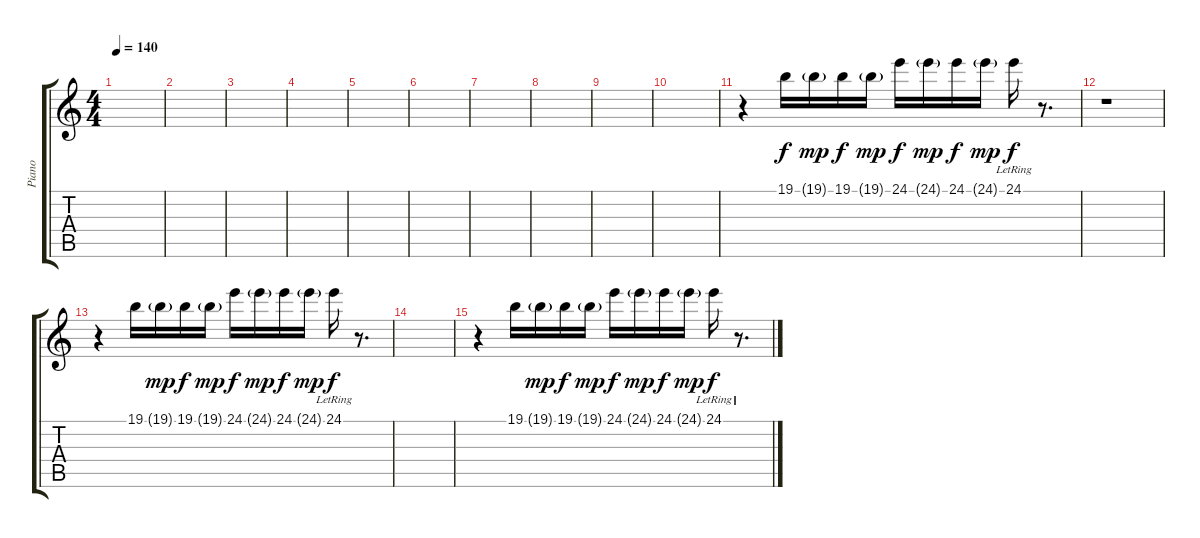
\track ("Piano" "Piano") {instrument acousticgrandpiano}
\staff {score tabs}
\tuning (E4 B3 G3 D3 A2 E2) {hide}
\ts (4 4)
\tempo 140
\clef g2
\ks c
|
|
|
|
|
|
|
|
|
|
r.4 19.1.16 19.1{g}.16{dy mp} 19.1.16{dy f} 19.1{g}.16{dy mp} 24.1.16{dy f} 24.1{g}.16{dy mp} 24.1.16{dy f} 24.1{g}.16{dy mp} 24.1{lr}.16{dy f} r.8{d} |
r.1 |
r.4 19.1.16 19.1{g}.16{dy mp} 19.1.16{dy f} 19.1{g}.16{dy mp} 24.1.16{dy f} 24.1{g}.16{dy mp} 24.1.16{dy f} 24.1{g}.16{dy mp} 24.1{lr}.16{dy f} r.8{d} |
|
r.4 19.1.16 19.1{g}.16{dy mp} 19.1.16{dy f} 19.1{g}.16{dy mp} 24.1.16{dy f} 24.1{g}.16{dy mp} 24.1.16{dy f} 24.1{g}.16{dy mp} 24.1{lr}.16{dy f} r.8{d}
